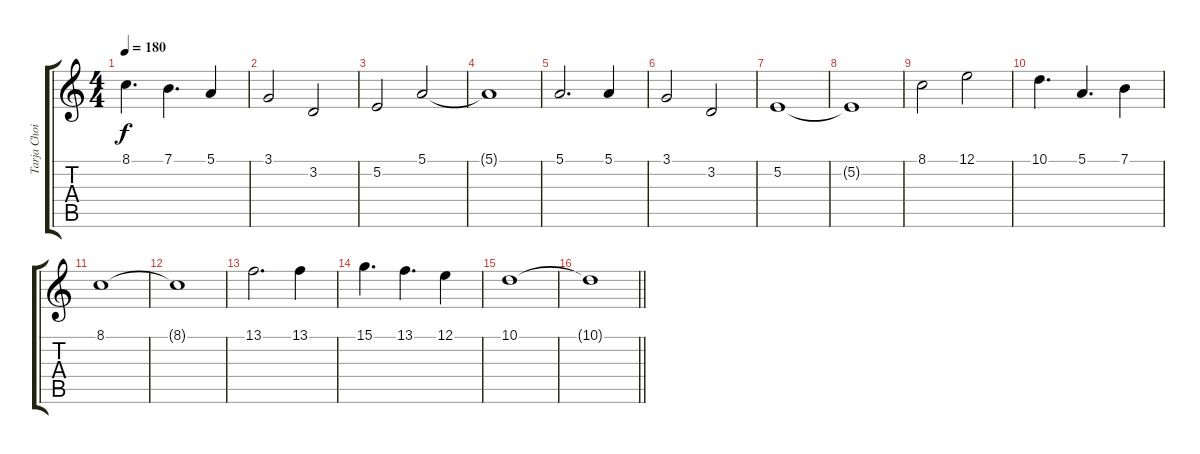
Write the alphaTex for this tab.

\track ("Tarja Choir" "Tarja Choi") {instrument pad4choir}
\staff {score tabs}
\tuning (E4 B3 G3 D3 A2 E2) {hide}
\ts (4 4)
\tempo 180
\clef g2
\ks c
8.1.4{d dy f} 7.1.4{d} 5.1.4 |
3.1.2 3.2.2 |
5.2.2 5.1.2 |
5.1{t}.1 |
5.1.2{d} 5.1.4 |
3.1.2 3.2.2 |
5.2.1 |
5.2{t}.1 |
8.1.2 12.1.2 |
10.1.4{d} 5.1.4{d} 7.1.4 |
8.1.1 |
8.1{t}.1 |
13.1.2{d} 13.1.4 |
15.1.4{d} 13.1.4{d} 12.1.4 |
10.1.1 |
\barLineRight lightlight
10.1{t}.1
